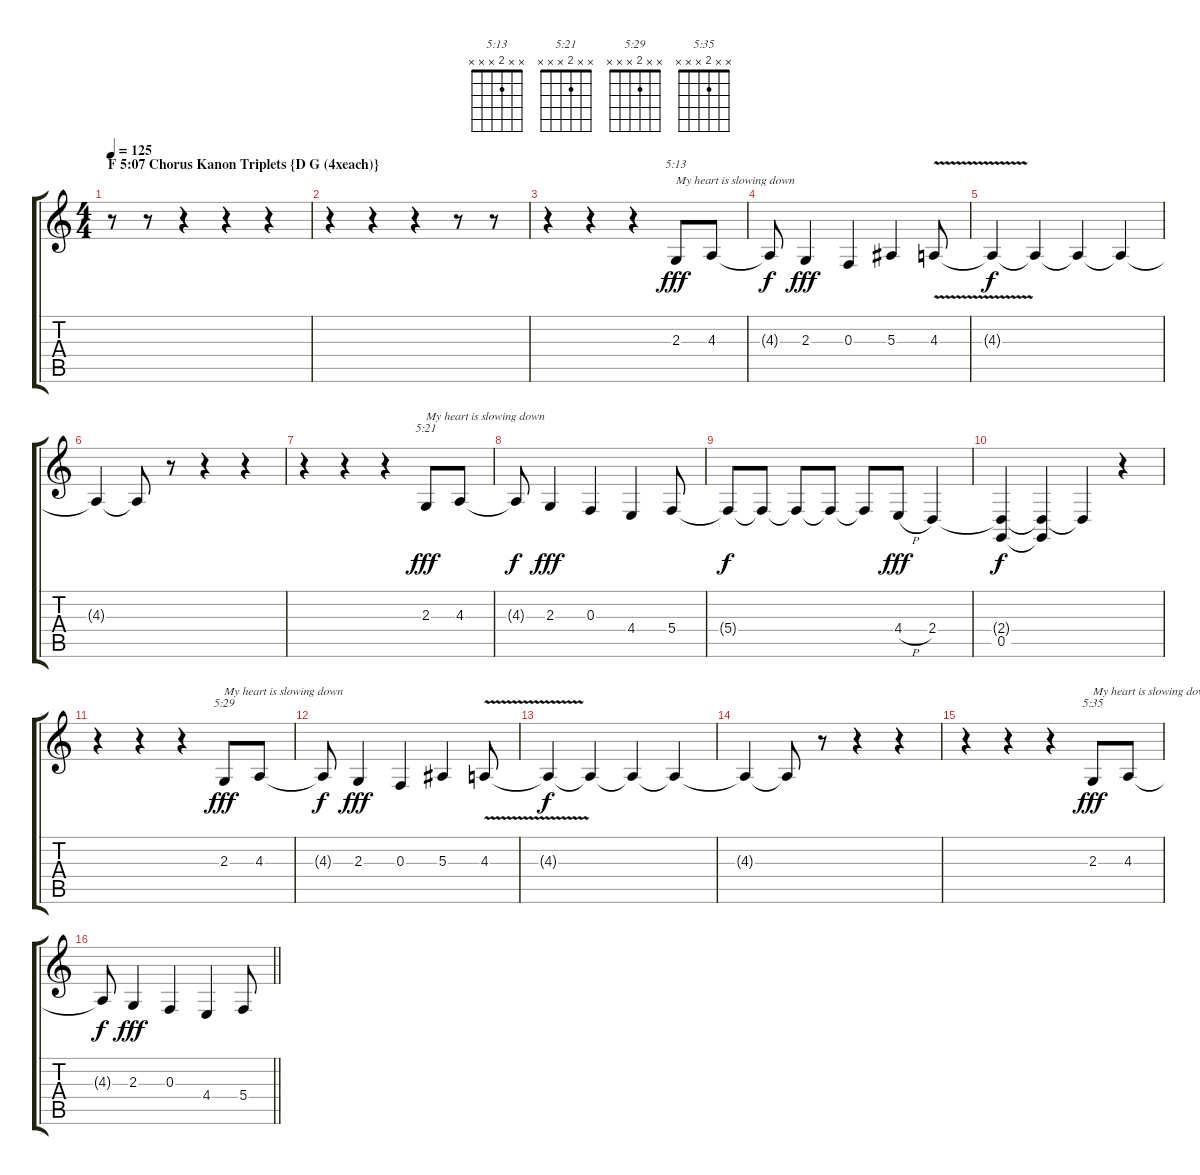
\track "" {instrument trumpet}
\staff {score tabs}
\tuning (D4 A3 F3 C3 G2 D2) {hide}
\chord ("5:13" x x 2 x x x)
\chord ("5:21" x x 2 x x x)
\chord ("5:29" x x 2 x x x)
\chord ("5:35" x x 2 x x x)
\ts (4 4)
\section ("" "F 5:07 Chorus Kanon Triplets {D G (4xeach)}")
\tempo 125
\clef g2
\ks c
r.8{dy fff} r.8 r.4 r.4 r.4 |
r.4 r.4 r.4 r.8 r.8 |
r.4 r.4 r.4 2.3.8{ch "5:13" txt "My heart is slowing down "} 4.3.8 |
4.3{t}.8{dy f} 2.3.4{dy fff} 0.3.4 5.3.4 4.3{v}.8 |
4.3{t}.4{dy f} 4.3{t}.4 4.3{t}.4 4.3{t}.4 |
4.3{t}.4 4.3{t}.8 r.8 r.4 r.4 |
r.4 r.4 r.4 2.3.8{ch "5:21" txt "My heart is slowing down " dy fff} 4.3.8 |
4.3{t}.8{dy f} 2.3.4{dy fff} 0.3.4 4.4.4 5.4.8 |
5.4{t}.8{dy f} 5.4{t}.8 5.4{t}.8 5.4{t}.8 5.4{t}.8 4.4{h}.8{dy fff} 2.4.4 |
(2.4{t} 0.5).4{dy f} (2.4{t} 0.5{t}).4 2.4{t}.4 r.4 |
r.4 r.4 r.4 2.3.8{ch "5:29" txt "My heart is slowing down " dy fff} 4.3.8 |
4.3{t}.8{dy f} 2.3.4{dy fff} 0.3.4 5.3.4 4.3{v}.8 |
4.3{t}.4{dy f} 4.3{t}.4 4.3{t}.4 4.3{t}.4 |
4.3{t}.4 4.3{t}.8 r.8 r.4 r.4 |
r.4 r.4 r.4 2.3.8{ch "5:35" txt "My heart is slowing down " dy fff} 4.3.8 |
\barLineRight lightlight
4.3{t}.8{dy f} 2.3.4{dy fff} 0.3.4 4.4.4 5.4.8
